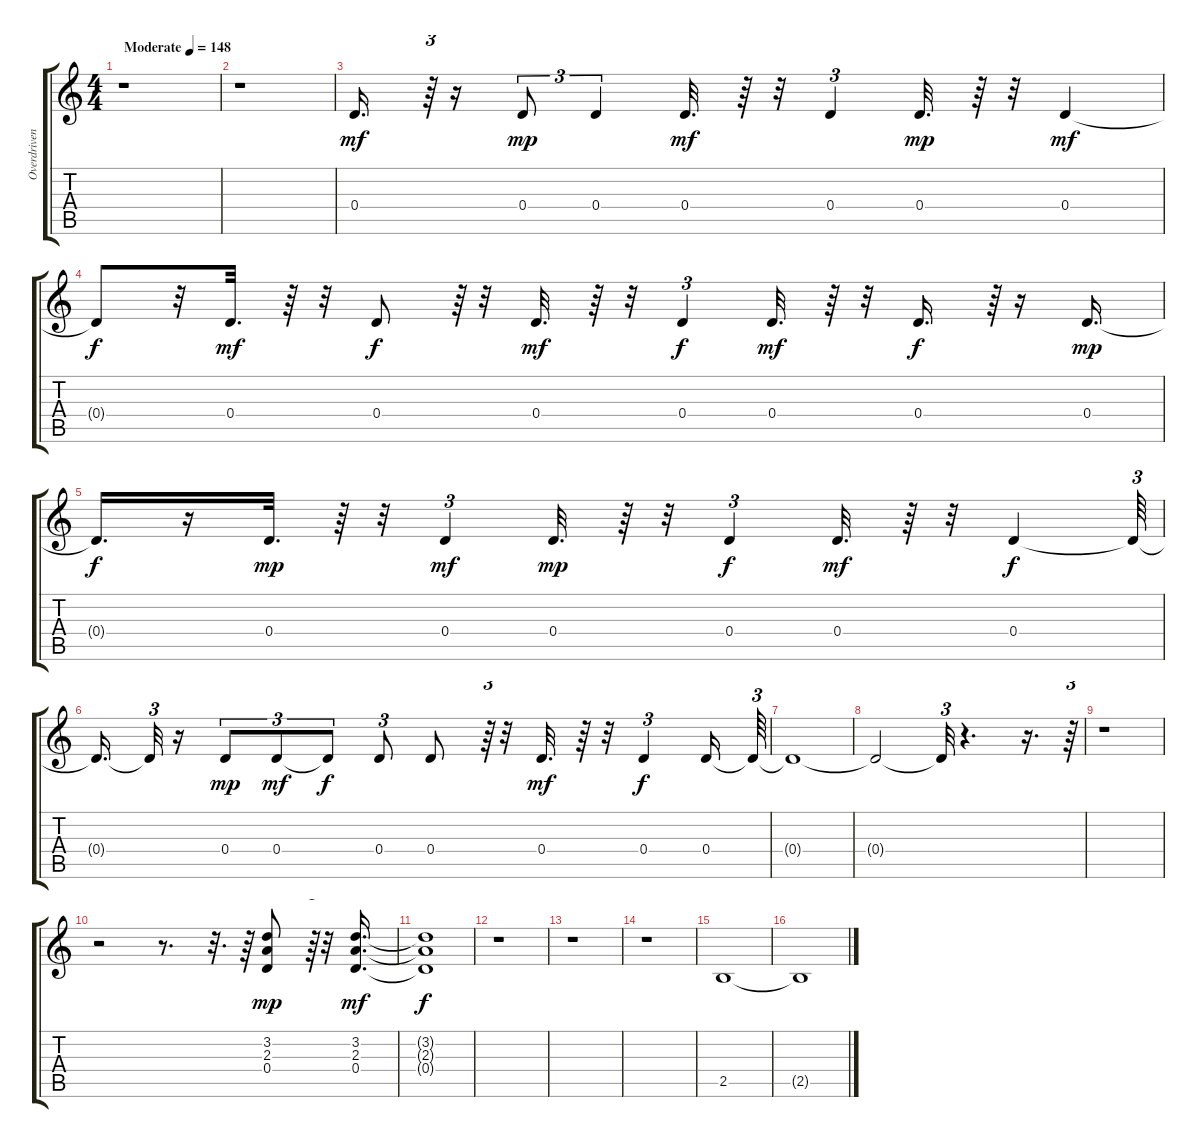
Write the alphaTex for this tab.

\track ("Overdriven Guitar" "Overdriven") {instrument overdrivenguitar}
\staff {score tabs}
\tuning (E4 B3 G3 D3 A2 E2) {hide}
\ts (4 4)
\tempo (148 "Moderate")
\clef g2
\ks c
r.1{dy mf instrument overdrivenguitar} |
r.1 |
0.4.16{d} r.64{tu (3 2)} r.16 0.4.8{tu (3 2) dy mp} 0.4.4{tu (3 2)} 0.4.32{d dy mf} r.64 r.32 0.4.4{tu (3 2)} 0.4.32{d dy mp} r.64 r.32 0.4.4{dy mf} |
0.4{t}.8{dy f} r.32 0.4.32{d dy mf} r.64 r.32 0.4.8{dy f} r.64{tu (3 2)} r.32 0.4.32{d dy mf} r.64 r.32 0.4.4{tu (3 2) dy f} 0.4.32{d dy mf} r.64 r.32 0.4.16{d dy f} r.64{tu (3 2)} r.16 0.4.16{d dy mp} |
0.4{t}.16{d dy f} r.16 0.4.32{d dy mp} r.64 r.32 0.4.4{tu (3 2) dy mf} 0.4.32{d dy mp} r.64 r.32 0.4.4{tu (3 2) dy f} 0.4.32{d dy mf} r.64 r.32 0.4.4{dy f} 0.4{t}.64{tu (3 2)} |
0.4{t}.16{d} 0.4{t}.32{tu (3 2)} r.16 0.4.8{tu (3 2) dy mp} 0.4.8{tu (3 2) dy mf} 0.4{t}.8{tu (3 2) dy f} 0.4.8{tu (3 2)} 0.4.8 r.64{tu (3 2)} r.32 0.4.32{d dy mf} r.64 r.32 0.4.4{tu (3 2) dy f} 0.4.16 0.4{t}.64{tu (3 2)} |
0.4{t}.1 |
0.4{t}.2 0.4{t}.32{tu (3 2)} r.4{d} r.16{d} r.64{tu (3 2)} |
r.1 |
r.2 r.8{d} r.32{d} r.64 (3.2 2.3 0.4).8{dy mp} r.64{tu (3 2)} r.32 (3.2 2.3 0.4).16{d dy mf} |
(3.2{t} 2.3{t} 0.4{t}).1{dy f} |
r.1 |
r.1 |
r.1 |
2.5.1 |
2.5{t}.1
